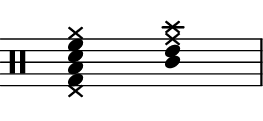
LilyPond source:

\version "2.22.0"

\header {
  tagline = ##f
}

#(set-global-staff-size 22.45)

#(set! paper-alist
  (cons '("drum legend" . (cons (* 1.75 in) (* 0.81 in))) paper-alist))

\paper {
  #(set-paper-size "drum legend")
  ragged-bottom = ##f
  ragged-last-bottom = ##f
  ragged-right = ##f
  indent = 0.0\in
  top-margin = 0.0625\in
  bottom-margin = 0\in
  left-margin = 0\in
  right-margin = 0\in
}

#(define hldrums '(
                    (crashcymbal    cross   #f            6) ; cymc
                    (hihat			    cross   #f            5) ; hh
                    (closedhihat		cross   stopped       5) ; hhc
                    (halfopenhihat  cross   halfopen      5) ; hhho
                    (openhihat	   	cross   open          5) ; hho
                    (ridecymbal     cross   #f            4) ; cymr
                    (hightom		    default #f            3) ; tomh
                    (himidtom		    default #f	          2) ; tommh
                    (snare			    default #f            1) ; sn
                    (sideStick      cross   #f            0) ; ss
                    (lowtom         default #f           -1) ; toml
                    (bassdrum		    default	#f           -3) ; bd
                    (pedalhihat     cross   #f           -5) ; hhp
                  ))


legend = \drummode {
  \time 2/4
  <hhp bd toml sn tomh hh>4 <ss tommh cymr cymc>
}

\score {
  \new DrumStaff \with {
    \remove "Time_signature_engraver"
    \remove "Stem_engraver"
  }
  {
    \numericTimeSignature
    \override Staff.Stem.stencil = ##f
    \set DrumStaff.drumStyleTable = #(alist->hash-table hldrums)
    \new DrumVoice {
      \legend
    }
  }
}